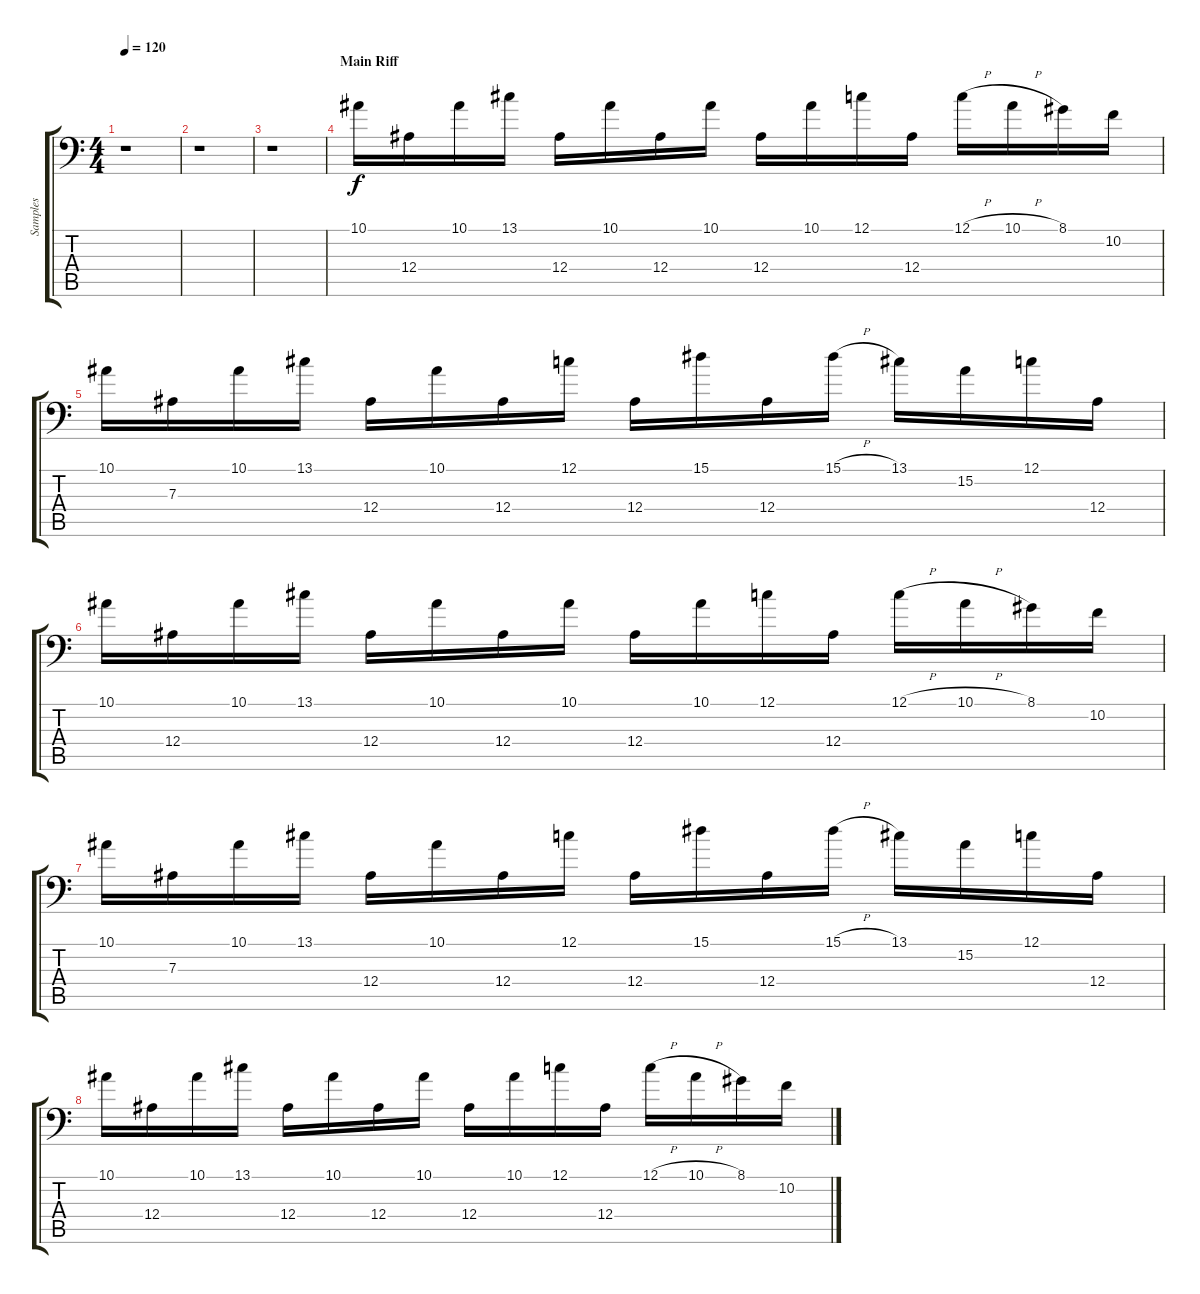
\track ("Samples" "Samples") {instrument recorder}
\staff {score tabs}
\tuning (C4 G3 Eb3 Bb2 F2 Bb1) {hide}
\ts (4 4)
\tempo 120
\clef f4
\ks c
r.1{dy f} |
r.1 |
r.1 |
\section ("" "Main Riff")
10.1.16 12.4.16 10.1.16 13.1.16 12.4.16 10.1.16 12.4.16 10.1.16 12.4.16 10.1.16 12.1.16 12.4.16 12.1{h}.16 10.1{h}.16 8.1.16 10.2.16 |
10.1.16 7.3.16 10.1.16 13.1.16 12.4.16 10.1.16 12.4.16 12.1.16 12.4.16 15.1.16 12.4.16 15.1{h}.16 13.1.16 15.2.16 12.1.16 12.4.16 |
10.1.16 12.4.16 10.1.16 13.1.16 12.4.16 10.1.16 12.4.16 10.1.16 12.4.16 10.1.16 12.1.16 12.4.16 12.1{h}.16 10.1{h}.16 8.1.16 10.2.16 |
10.1.16 7.3.16 10.1.16 13.1.16 12.4.16 10.1.16 12.4.16 12.1.16 12.4.16 15.1.16 12.4.16 15.1{h}.16 13.1.16 15.2.16 12.1.16 12.4.16 |
10.1.16 12.4.16 10.1.16 13.1.16 12.4.16 10.1.16 12.4.16 10.1.16 12.4.16 10.1.16 12.1.16 12.4.16 12.1{h}.16 10.1{h}.16 8.1.16 10.2.16
